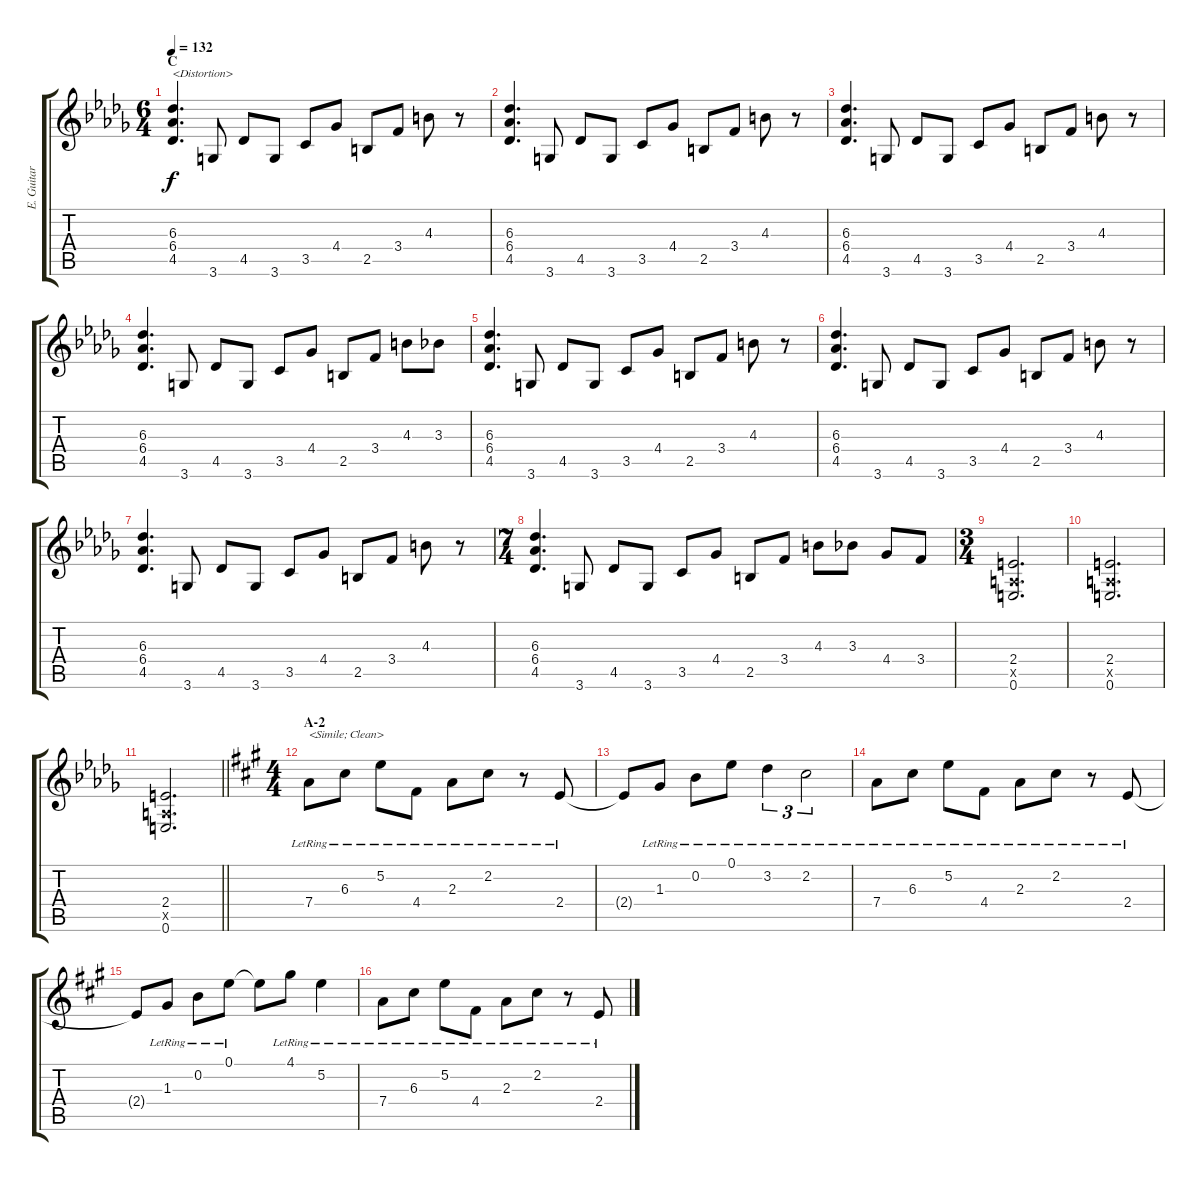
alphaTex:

\track ("E. Guitar II" "E. Guitar ") {instrument electricguitarclean}
\staff {score tabs}
\tuning (E4 B3 G3 D3 A2 E2) {hide}
\ts (6 4)
\section ("" "C")
\tempo 132
\clef g2
\ks db
(6.3 6.4 4.5).4{d txt "<Distortion>" dy f instrument overdrivenguitar} 3.6.8 4.5.8 3.6.8 3.5.8 4.4.8 2.5.8 3.4.8 4.3.8 r.8 |
(6.3 6.4 4.5).4{d} 3.6.8 4.5.8 3.6.8 3.5.8 4.4.8 2.5.8 3.4.8 4.3.8 r.8 |
(6.3 6.4 4.5).4{d} 3.6.8 4.5.8 3.6.8 3.5.8 4.4.8 2.5.8 3.4.8 4.3.8 r.8 |
(6.3 6.4 4.5).4{d} 3.6.8 4.5.8 3.6.8 3.5.8 4.4.8 2.5.8 3.4.8 4.3.8 3.3.8 |
(6.3 6.4 4.5).4{d} 3.6.8 4.5.8 3.6.8 3.5.8 4.4.8 2.5.8 3.4.8 4.3.8 r.8 |
(6.3 6.4 4.5).4{d} 3.6.8 4.5.8 3.6.8 3.5.8 4.4.8 2.5.8 3.4.8 4.3.8 r.8 |
(6.3 6.4 4.5).4{d} 3.6.8 4.5.8 3.6.8 3.5.8 4.4.8 2.5.8 3.4.8 4.3.8 r.8 |
\ts (7 4)
(6.3 6.4 4.5).4{d} 3.6.8 4.5.8 3.6.8 3.5.8 4.4.8 2.5.8 3.4.8 4.3.8 3.3.8 4.4.8 3.4.8 |
\ts (3 4)
(2.4 0.5{x} 0.6).2{d} |
(2.4 0.5{x} 0.6).2{d} |
\barLineRight lightlight
(2.4 0.5{x} 0.6).2{d} |
\ts (4 4)
\section ("" "A-2")
\ks a
7.4{lr}.8{txt "<Simile; Clean>" instrument electricguitarclean} 6.3{lr}.8 5.2{lr}.8 4.4{lr}.8 2.3{lr}.8 2.2{lr}.8 r.8 2.4{lr}.8 |
2.4{t}.8 1.3{lr}.8 0.2{lr}.8 0.1{lr}.8 3.2{lr}.4{tu (3 2)} 2.2{lr}.2{tu (3 2)} |
7.4{lr}.8 6.3{lr}.8 5.2{lr}.8 4.4{lr}.8 2.3{lr}.8 2.2{lr}.8 r.8 2.4{lr}.8 |
2.4{t}.8 1.3{lr}.8 0.2{lr}.8 0.1{lr}.8 0.1{t}.8 4.1{lr}.8 5.2{lr}.4 |
7.4{lr}.8 6.3{lr}.8 5.2{lr}.8 4.4{lr}.8 2.3{lr}.8 2.2{lr}.8 r.8 2.4{lr}.8
